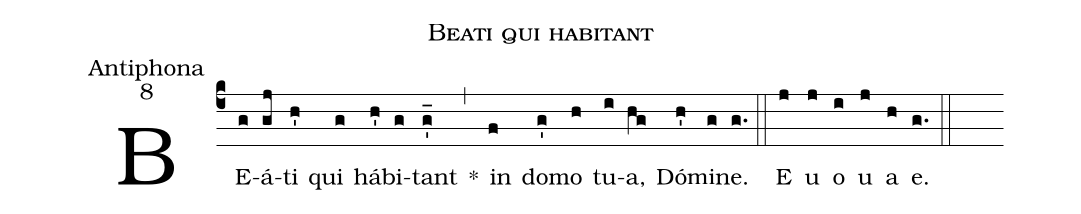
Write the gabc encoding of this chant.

name:Beati qui habitant;
office-part:Antiphona;
mode:8;
%%
(c4) BE(g)á(gj)ti(h') qui(g) há(h')bi(g)tant(g_') *(,) in(f) do(g')mo(h) tu(i)a,(hg) Dó(h')mi(g)ne.(g.) (::) <eu>E(j) u(j) o(i) u(j) a(h) e.</eu>(g.) (::)
